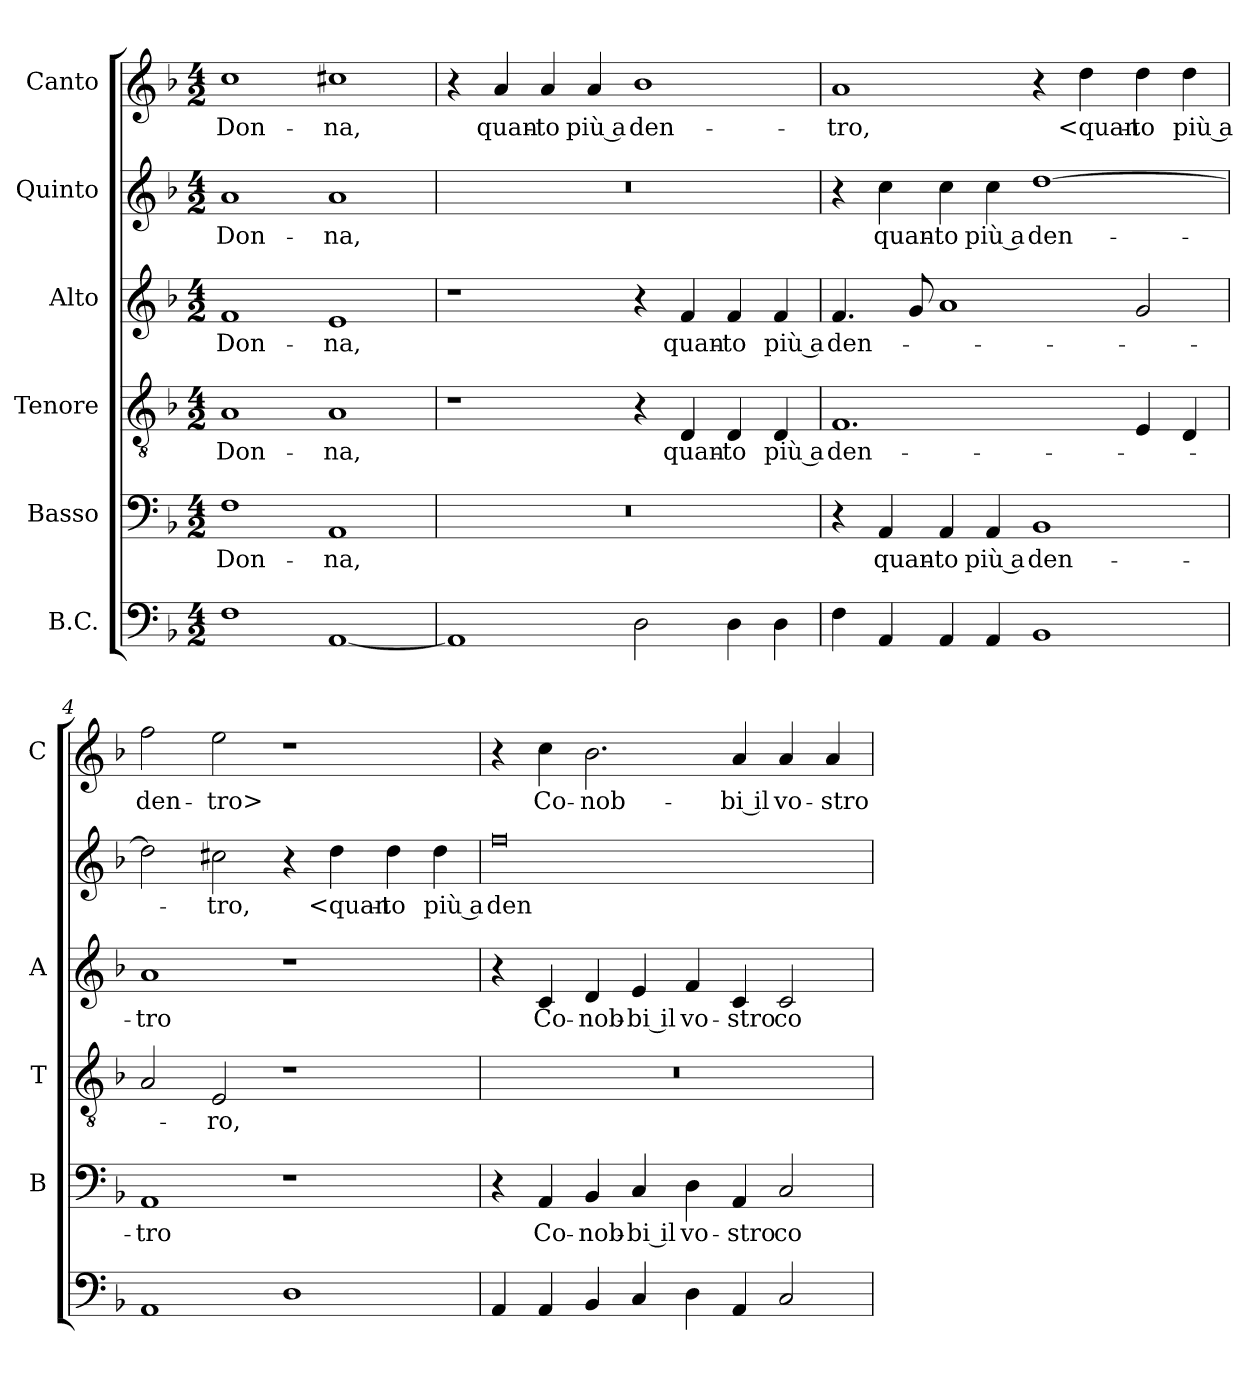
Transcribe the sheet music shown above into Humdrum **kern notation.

**kern	**kern	**text	**kern	**text	**kern	**text	**kern	**text	**kern	**text
*part6	*part5	*part5	*part4	*part4	*part3	*part3	*part2	*part2	*part1	*part1
*staff6	*staff5	*staff5	*staff4	*staff4	*staff3	*staff3	*staff2	*staff2	*staff1	*staff1
*I"B.C.	*I"Basso	*	*I"Tenore	*	*I"Alto	*	*I"Quinto	*	*I"Canto	*
*	*I'B	*	*I'T	*	*I'A	*	*	*	*I'C	*
*clefF4	*clefF4	*	*clefGv2	*	*clefG2	*	*clefG2	*	*clefG2	*
*k[b-]	*k[b-]	*	*k[b-]	*	*k[b-]	*	*k[b-]	*	*k[b-]	*
*M4/2	*M4/2	*	*M4/2	*	*M4/2	*	*M4/2	*	*M4/2	*
=1	=1	=1	=1	=1	=1	=1	=1	=1	=1	=1
1F	1F	Don-	1A	Don-	1f	Don-	1a	Don-	1cc	Don-
[1AA	1AA	-na,	1A	-na,	1e	-na,	1a	-na,	1cc#X	-na,
=2	=2	=2	=2	=2	=2	=2	=2	=2	=2	=2
1AA]	0r	.	1r	.	1r	.	0r	.	4r	.
.	.	.	.	.	.	.	.	.	4a	quan-
.	.	.	.	.	.	.	.	.	4a	-to
.	.	.	.	.	.	.	.	.	4a	più a
2D	.	.	4r	.	4r	.	.	.	1b-	den-
.	.	.	4D	quan-	4f	quan-	.	.	.	.
4D	.	.	4D	-to	4f	-to	.	.	.	.
4D	.	.	4D	più a	4f	più a	.	.	.	.
=3	=3	=3	=3	=3	=3	=3	=3	=3	=3	=3
4F	4r	.	1.F	den-	4.f	den-	4r	.	1a	-tro,
4AA	4AA	quan-	.	.	.	.	4cc	quan-	.	.
.	.	.	.	.	8g	.	.	.	.	.
4AA	4AA	-to	.	.	1a	.	4cc	-to	.	.
4AA	4AA	più a	.	.	.	.	4cc	più a	.	.
1BB-	1BB-	den-	.	.	.	.	[1dd	den-	4r	.
.	.	.	.	.	.	.	.	.	4dd	<quan-
.	.	.	4E	.	2g	.	.	.	4dd	-to
.	.	.	4D	.	.	.	.	.	4dd	più a
=4	=4	=4	=4	=4	=4	=4	=4	=4	=4	=4
1AA	1AA	-tro	2A	.	1a	-tro	2dd]	.	2ff	den-
.	.	.	2E	-ro,	.	.	2cc#X	-tro,	2ee	-tro>
1D	1r	.	1r	.	1r	.	4r	.	1r	.
.	.	.	.	.	.	.	4dd	<quan-	.	.
.	.	.	.	.	.	.	4dd	-to	.	.
.	.	.	.	.	.	.	4dd	più a	.	.
=5	=5	=5	=5	=5	=5	=5	=5	=5	=5	=5
4AA	4r	.	0r	.	4r	.	0ff	den-	4r	.
4AA	4AA	Co-	.	.	4c	Co-	.	.	4cc	Co-
4BB-	4BB-	-nob-	.	.	4d	-nob-	.	.	2.b-	-nob-
4C	4C	-bi il	.	.	4e	-bi il	.	.	.	.
4D	4D	vo-	.	.	4f	vo-	.	.	.	.
4AA	4AA	-stro	.	.	4c	-stro	.	.	4a	-bi il
2C	2C	co-	.	.	2c	co-	.	.	4a	vo-
.	.	.	.	.	.	.	.	.	4a	-stro
=	=	=	=	=	=	=	=	=	=	=
*-	*-	*-	*-	*-	*-	*-	*-	*-	*-	*-
